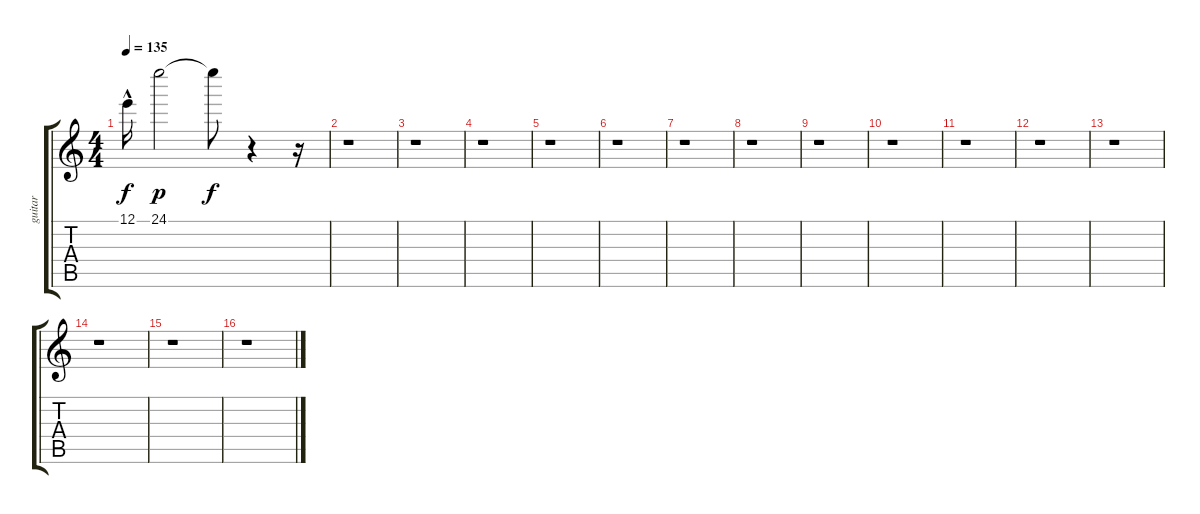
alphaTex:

\track ("guitar" "guitar") {instrument distortionguitar}
\staff {score tabs}
\tuning (E4 B3 G3 D3 A2 E2) {hide}
\ts (4 4)
\tempo 135
\clef g2
\ks c
12.1{hac t}.16{dy f} 24.1.2{dy p} 24.1{t}.8{dy f} r.4 r.16 |
r.1 |
r.1 |
r.1 |
r.1 |
r.1 |
r.1 |
r.1 |
r.1 |
r.1 |
r.1 |
r.1 |
r.1 |
r.1 |
r.1 |
r.1
